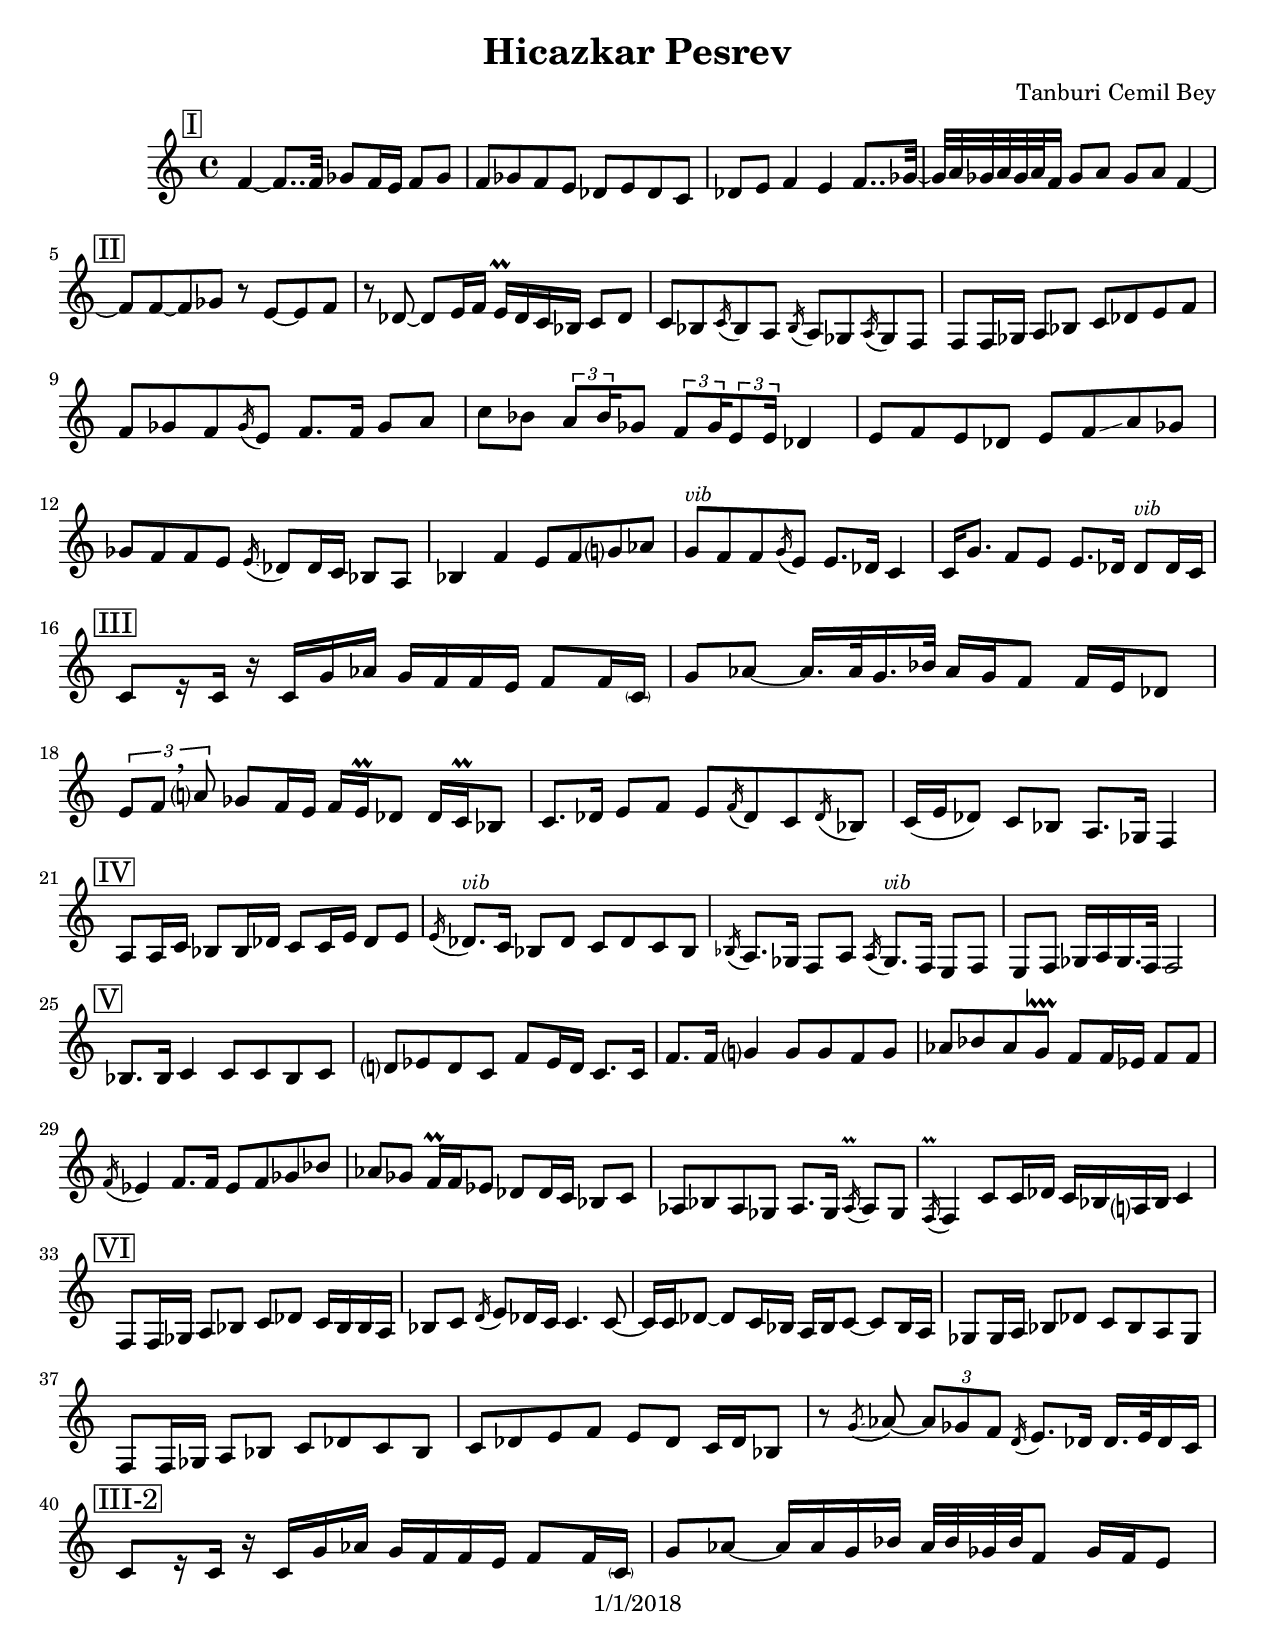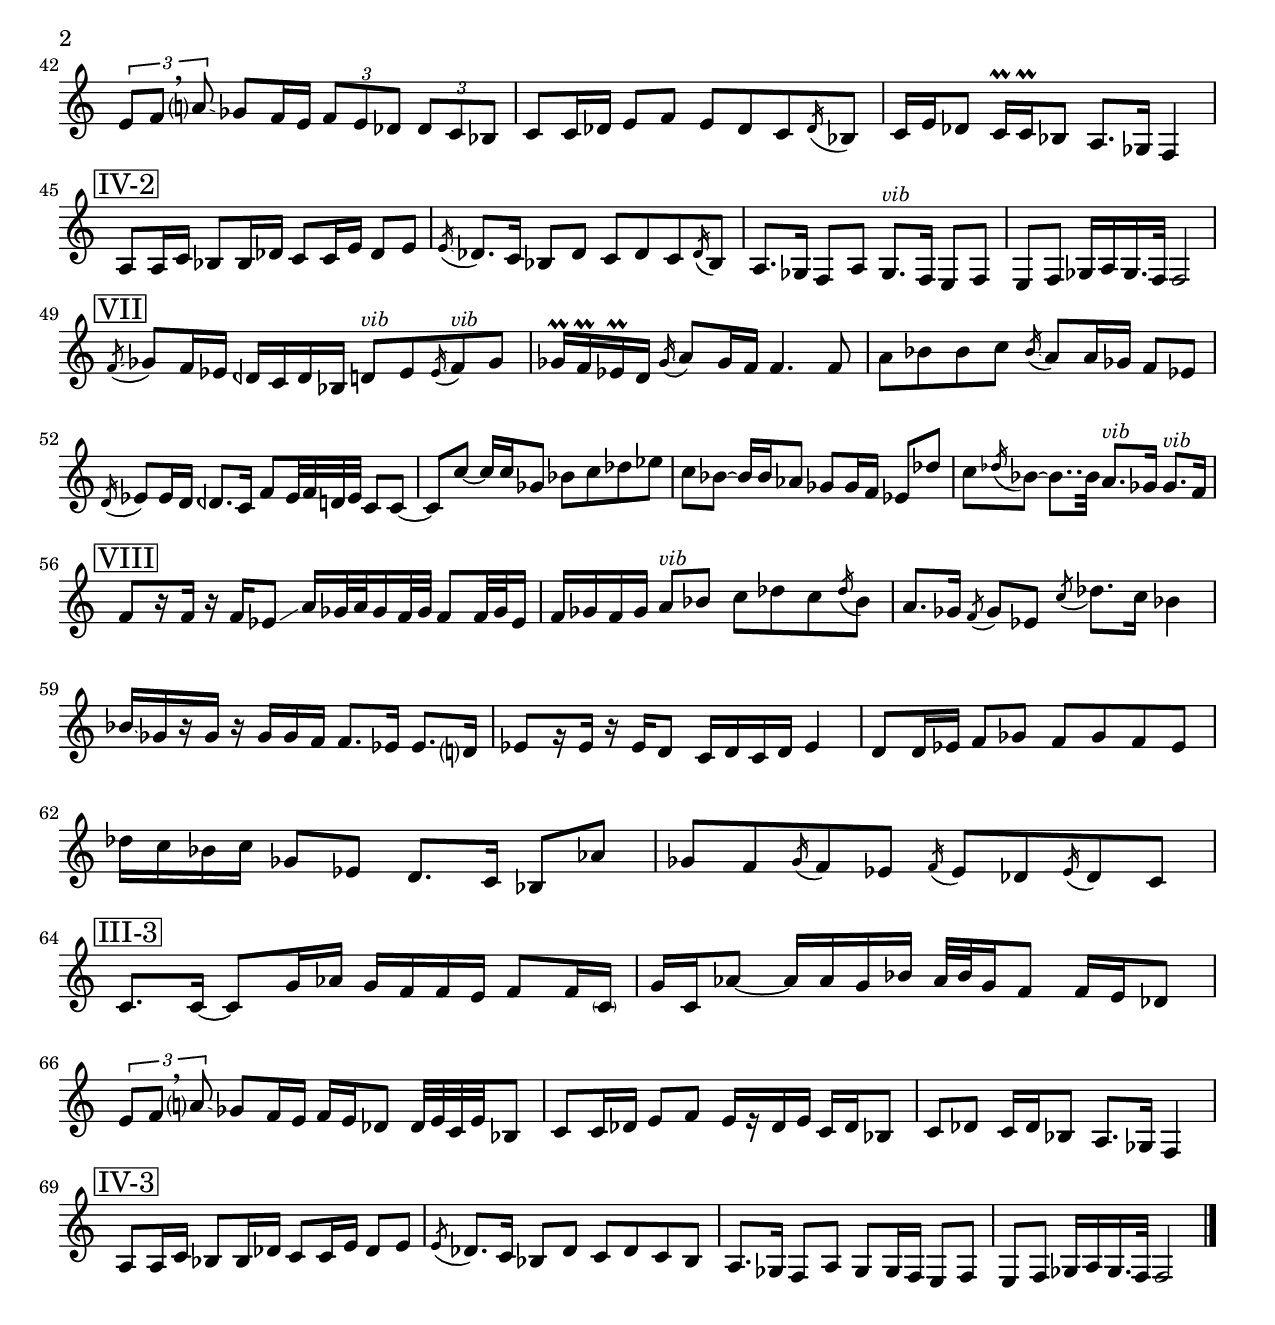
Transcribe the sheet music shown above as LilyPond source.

\version "2.18.2"

\header {
	title = "Hicazkar Pesrev"
	composer = "Tanburi Cemil Bey"
	arranger = ""
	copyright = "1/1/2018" %date of latest edits
}
\paper {
  #(set-paper-size "letter")
  }


slash = {
	\override NoteHead #'style = #'slash
	\override Stem #'transparent = ##t
}

noslash = {
	\revert NoteHead #'style
	\revert Stem #'transparent
}

the_form = %Form
	\markup { \box \column {
	\line { " " }
	\line { \bold " Form: " }
	\line { " " }
	\line { " " }
	}}

test = { \relative c' { \tempo 4 = 80 \set Score.markFormatter = #format-mark-box-letters
	\repeat volta 2 {
	}
}
}

%{ ornament conventions, a/o 10/2017
%	\prall		regular up ornament, metric
%	\lineprall	quick, nonmetric up ornament	(was \mordent)
%	\mordent		regular down ornament, nonmetric	(was \upbow)
%	\prallprall	consecutive up ornaments, metric
% \trill		trill
%	\turn		turn of some sort
%}

melody = { \relative c' { \set Score.markFormatter = #format-mark-box-letters

	\mark \markup { \box "I" }
	f4~ f8.. f32 ges8 f16 e f8 ges | f ges f e des e des c |
	des e f4 e f8.. ges32~ | ges a ges a ges a f16 ges8 a ges a f4~ | \break

	\mark \markup { \box "II" }
	f8 f~ f ges r e~ e f | r des~ des e16 f e\prall des c bes c8 des |
	c bes \acciaccatura c16 bes8 a \acciaccatura bes16 a8 ges \acciaccatura a16 ges8 f |
	f f16 ges a8 bes c des e f | f ges f \acciaccatura ges16 e8 f8. f16 ges8 a |
	c8 bes \times 2/3 { a8 bes16 } ges8 \times 2/3 { f8 ges16 } \times 2/3 {e8 e16\glissando} des4 |
	e8 f e des e f\glissando a ges | ges f f e \acciaccatura e16\glissando des8 des16 c bes8 a |
	bes4 f' e8 f g? aes | g^\markup {\small \italic "vib"} f f \acciaccatura g16 e8 e8. des16 c4 |
	c16 g'8. f8 e e8. des16 des8^\markup {\small \italic "vib"} des16 c |  \break

	\mark \markup { \box "III" }
	c8[ r16 c] r c g' aes g f f e f8 f16 \parenthesize c | g'8 aes~ aes16. aes32 g16. bes32 aes16 g f8 f16 e des8 |
	\times 2/3 { e8 f \breathe a? } ges8 f16 e f e\prall des8  des16 c\prall bes8 |
	c8. des16 e8 f e \acciaccatura f16 des8 c \acciaccatura des16 bes8 |
	c16( e des8) c bes a8. ges16 f4 | \break
	
	\mark \markup { \box "IV" }
	a8 a16 c bes8 bes16 des c8 c16 e des8 e | 
	\acciaccatura e16 des8.^\markup {\small \italic "vib"} c16 bes8 des c des c bes |
	\acciaccatura bes16 a8. ges16 f8 a \acciaccatura a16 ges8.^\markup {\small \italic "vib"} f16 e8 f |
	e f ges16 a ges16. f32 f2 | \break
	
	\mark \markup { \box "V" }
	bes8. bes16 c4 c8 c bes c | d? ees d c f ees16 d c8. c16 |
	f8. f16 g?4 g8 g f g | aes bes aes g\lineprall f f16 ees f8 f |
	\acciaccatura f16 ees4 f8. f16 ees8 f ges bes | aes ges f16\prall f ees8 des des16 c bes8 c |
	aes bes aes ges aes8. ges16 \acciaccatura aes16\prall aes8 ges | 
	\acciaccatura f16\prall f4 c'8 c16 des c bes a? bes c4 | \break

	\mark \markup { \box "VI" }
	f,8 f16 ges a8 bes c des c16 bes bes a | bes8 c \acciaccatura d16 \glissando e8 des16 c c4. c8~ |
	c16 c des8~ des c16 bes a bes c8~ c bes16 a | ges8 ges16 a bes8 des c bes a ges |
	f f16 ges a8 bes c des c bes | c des e f e des c16 des bes8 |
	r8 \acciaccatura g' \glissando aes8~ \times 2/3 { aes8 ges f } \acciaccatura d16 \glissando e8. des16 des16. e32 des16 c | \break

	\mark \markup { \box "III-2" }
	c8[ r16 c] r c g' aes g f f e f8 f16 \parenthesize c | g'8 aes~ aes16 aes g bes aes32 bes ges bes f8 ges16 f e8 |
	\times 2/3 { e8 f \breathe a? \glissando } ges8 f16 e \times 2/3 { f8 e des } \times 2/3 { des8 c bes } |
	c8 c16 des e8 f e des c \acciaccatura des16 bes8 | c16 e des8 c16\prall c\prall bes8 a8. ges16 f4 | \break

	\mark \markup { \box "IV-2" }
	a8 a16 c bes8 bes16 des c8 c16 e des8 e | \acciaccatura e16 \glissando des8. c16 bes8 des c des c \acciaccatura des16 bes8 |
	a8. ges16 f8 a ges8.^\markup {\small \italic "vib"} f16 e8 f | e f ges16 a ges16. f32 f2 | \break

	\mark \markup { \box "VII" }
	\acciaccatura f'8 \glissando ges8 f16 ees \glissando deh c deh bes d8^\markup {\small \italic "vib"} ees \acciaccatura ees16 \glissando f8^\markup {\small \italic "vib"} ges |
	ges16\prall f\prall ees\prall d \acciaccatura ges16 \glissando a8 ges16 f f4. f8 |
	a8 bes bes c \acciaccatura bes16 \glissando a8 a16 ges f8 ees | 
	\acciaccatura d16 ees8 ees16 d deh8. c16 f8 ees32 f d ees c8 c~ | c c'~ c16 c ges8 bes c des ees |
	c bes~ bes16 bes \glissando aes8 ges ges16 f ees8 des' |
	c8 \acciaccatura des16 bes8~ bes8.. bes32 a8.^\markup {\small \italic "vib"} ges16 ges8.^\markup {\small \italic "vib"} f16 | \break

	\mark \markup { \box "VIII" }
	f8[ r16 f] r f ees8 \glissando a16 ges32 a ges16 f32 ges f8 f32 ges ees16 |
	f16 ges f ges a8^\markup {\small \italic "vib"} bes8 c des c \acciaccatura des16 bes8 |
	a8. ges16 \acciaccatura f8 ges8 ees \acciaccatura c'8 des8. c16 bes4 |
	bes16[ \glissando ges r ges] r ges ges f f8. ees16 ees8. d?16 | ees8[ r16 ees] r ees d8 c16 d c d ees4 |
	d8 d16 ees f8 ges f ges f ees | des'16 c bes c ges8 ees d8. c16 bes8 aes' |
	ges8 f \acciaccatura ges16 f8 ees \acciaccatura f16 ees8 des \acciaccatura ees16 des8 c | \break

	\mark \markup { \box "III-3" }
	c8. c16~ c8 g'16 aes g f f e f8 f16 \parenthesize c | g'16 c, aes'8~ aes16 aes g bes aes32 bes g16 f8 f16 e des8 |
	\times 2/3 { e8 f \breathe a? \glissando } ges8 f16 e f e des8 des32 e c e bes8 |
	c8 c16 des e8 f e16[ r des e] c des bes8 | c8 des c16 des bes8 a8. ges16 f4 | \break

	\mark \markup { \box "IV-3" }
	a8 a16 c bes8 bes16 des c8 c16 e des8 e | \acciaccatura e8 des8. c16 bes8 des c des c bes |
	a8. ges16 f8 a ges8 ges16 f e8 f | e f ges16 a ges16. f32 f2 | \bar "|."


}
}

midbrass = { \relative c { \set Score.markFormatter = #format-mark-box-letters
	\overrideTimeSignatureSettings
      9/8               % timeSignatureFraction
      1/16               % baseMomentFraction
      #'(4 4 6 4)           % beatStructure
      #'()		% beamExceptions
	\time 9/8

	\mark \markup { \box "Intro" }
	\repeat volta 2 {
	}

	\mark \markup { \box "A" }
	\repeat volta 2 {
	}
		\alternative {
		}

}
}


changes = { \chordmode {

% Intro

% A

}
}


\book {
	\score {
	  <<
	    \new ChordNames {
		\set chordChanges = ##t
		\changes
	    }
	    \new Staff { \clef treble
		\melody
	    }
	  >>
	}
}
%{
\book {
	\bookOutputSuffix "midbrass"
	\score {
	  <<
	    \new ChordNames {
		\set chordChanges = ##t
		\changes
	    }
	    \new Staff { \clef bass
		\midbrass
	    }
	  >>
	}
	\the_form
}
%}
\book {
	\score {
	  <<
		\new Staff {
		  \set Staff.midiInstrument = #"trumpet" \unfoldRepeats
			\melody
		}
%		\new Staff {
%		  \set Staff.midiInstrument = #"trumpet" \unfoldRepeats
%			\midbrass
%		}
	  >>
		\midi { }
	}
}
%{
\book {
	\score {
	  <<
		\new Staff {
		  \set Staff.midiInstrument = #"trumpet" \unfoldRepeats
			\test
		}
	  >>
		\midi { }
	}
}
%}
